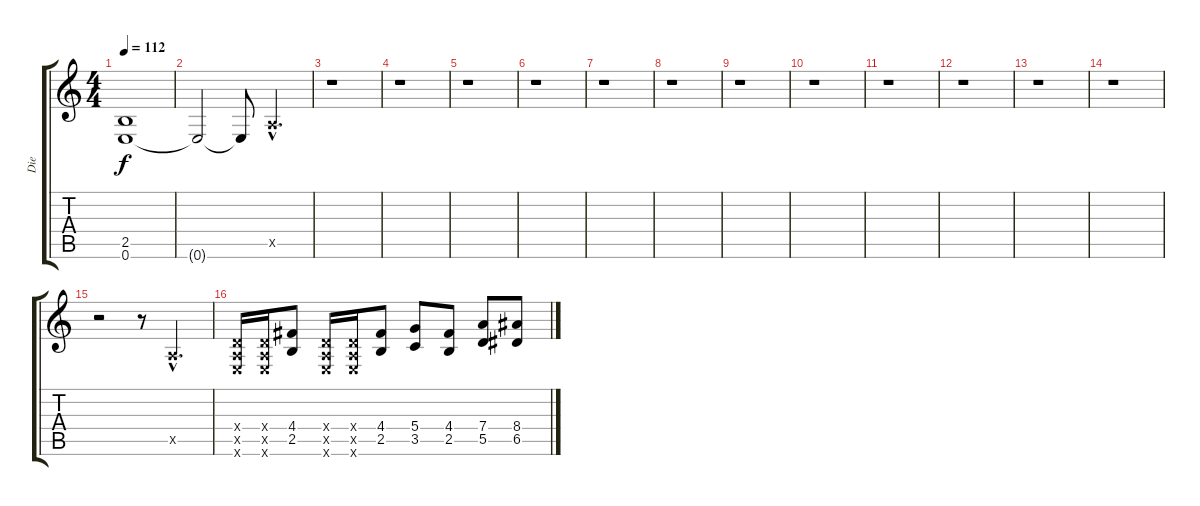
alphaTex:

\track ("Die " "Die ") {instrument distortionguitar}
\staff {score tabs}
\tuning (E4 B3 G3 D3 A2 E2) {hide}
\ts (4 4)
\tempo 112
\clef g2
\ks c
(2.5 0.6).1{dy f} |
0.6{t}.2 0.6{t}.8 0.5{hac x}.4{d} |
r.1 |
r.1 |
r.1 |
r.1 |
r.1 |
r.1 |
r.1 |
r.1 |
r.1 |
r.1 |
r.1 |
r.1 |
r.2 r.8 0.5{hac x}.4{d} |
(0.4{x} 0.5{x} 0.6{x}).16 (0.4{x} 0.5{x} 0.6{x}).16 (4.4 2.5).8 (0.4{x} 0.5{x} 0.6{x}).16 (0.4{x} 0.5{x} 0.6{x}).16 (4.4 2.5).8 (5.4 3.5).8 (4.4 2.5).8 (7.4 5.5).8 (8.4 6.5).8
